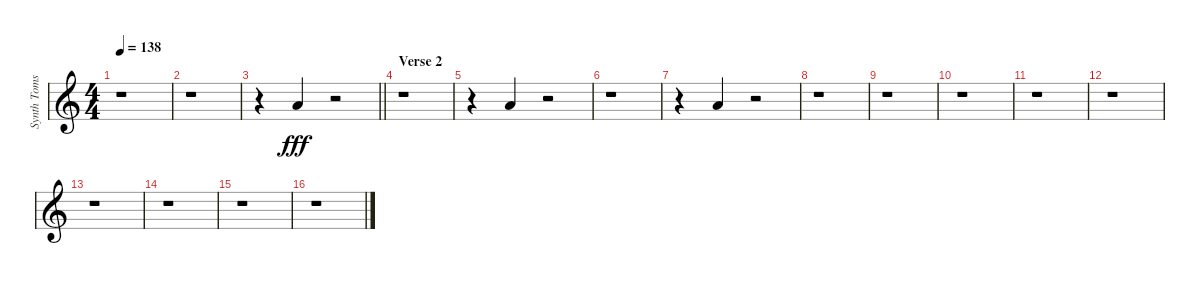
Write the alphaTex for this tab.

\track ("Synth Toms" "Synth Toms") {instrument synthdrum}
\staff {score}
\tuning (E4 B3 G3 D3 A2 E2) {hide}
\ts (4 4)
\tempo 138
\clef g2
\ks c
r.1{dy fff} |
r.1 |
\barLineRight lightlight
r.4 5.1.4 r.2 |
\section ("" "Verse 2")
r.1 |
r.4 5.1.4 r.2 |
r.1 |
r.4 5.1.4 r.2 |
r.1 |
r.1 |
r.1 |
r.1 |
r.1 |
r.1 |
r.1 |
r.1 |
r.1
